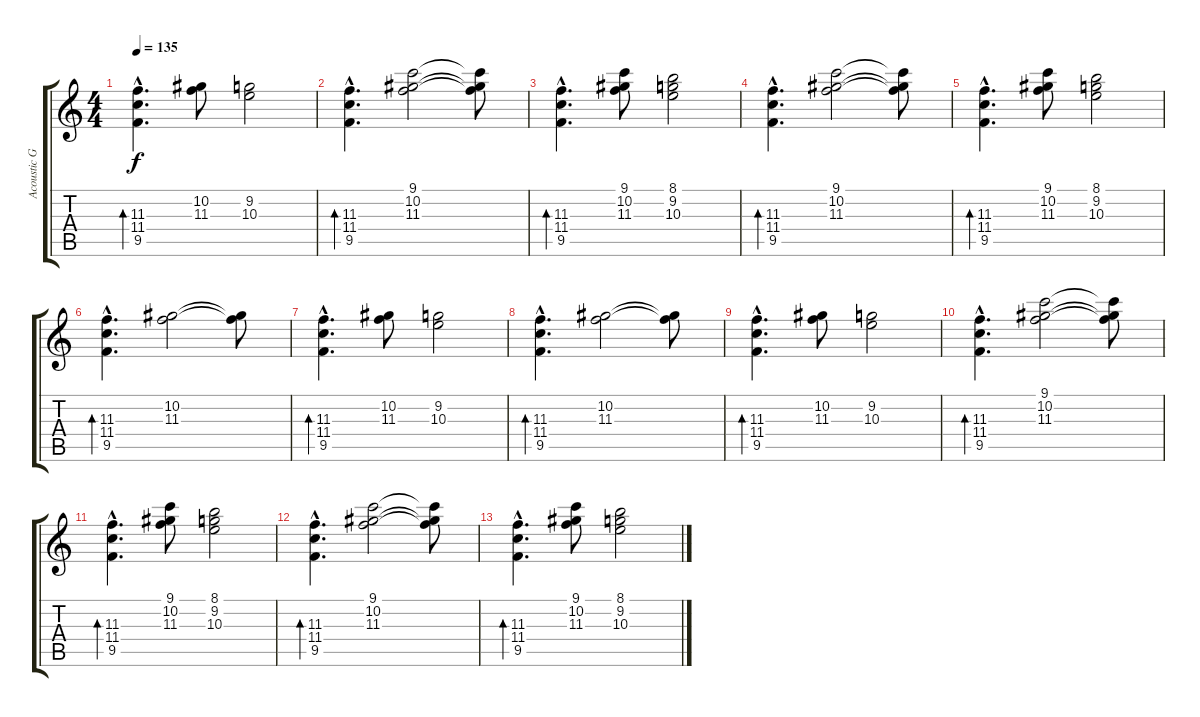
\track ("Acoustic Guitar (steel)" "Acoustic G") {instrument acousticguitarsteel}
\staff {score tabs}
\tuning (Eb4 Bb3 Gb3 Db3 Ab2 Eb2) {hide}
\ts (4 4)
\tempo 135
\clef g2
\ks c
(11.3{hac} 11.4{hac} 9.5{hac}).4{d bd 120 dy f} (10.2 11.3).8 (9.2 10.3).2 |
(11.3{hac} 11.4 9.5).4{d bd 120} (9.1 10.2 11.3).2 (9.1{t} 10.2{t} 11.3{t}).8 |
(11.3{hac} 11.4{hac} 9.5{hac}).4{d bd 120} (9.1 10.2 11.3).8 (8.1 9.2 10.3).2 |
(11.3{hac} 11.4 9.5).4{d bd 120} (9.1 10.2 11.3).2 (9.1{t} 10.2{t} 11.3{t}).8 |
(11.3{hac} 11.4{hac} 9.5{hac}).4{d bd 120} (9.1 10.2 11.3).8 (8.1 9.2 10.3).2 |
(11.3{hac} 11.4 9.5).4{d bd 120} (10.2 11.3).2 (10.2{t} 11.3{t}).8 |
(11.3{hac} 11.4{hac} 9.5{hac}).4{d bd 120} (10.2 11.3).8 (9.2 10.3).2 |
(11.3{hac} 11.4 9.5).4{d bd 120} (10.2 11.3).2 (10.2{t} 11.3{t}).8 |
(11.3{hac} 11.4{hac} 9.5{hac}).4{d bd 120} (10.2 11.3).8 (9.2 10.3).2 |
(11.3{hac} 11.4 9.5).4{d bd 120} (9.1 10.2 11.3).2 (9.1{t} 10.2{t} 11.3{t}).8 |
(11.3{hac} 11.4{hac} 9.5{hac}).4{d bd 120} (9.1 10.2 11.3).8 (8.1 9.2 10.3).2 |
(11.3{hac} 11.4 9.5).4{d bd 120} (9.1 10.2 11.3).2 (9.1{t} 10.2{t} 11.3{t}).8 |
(11.3{hac} 11.4{hac} 9.5{hac}).4{d bd 120} (9.1 10.2 11.3).8 (8.1 9.2 10.3).2
